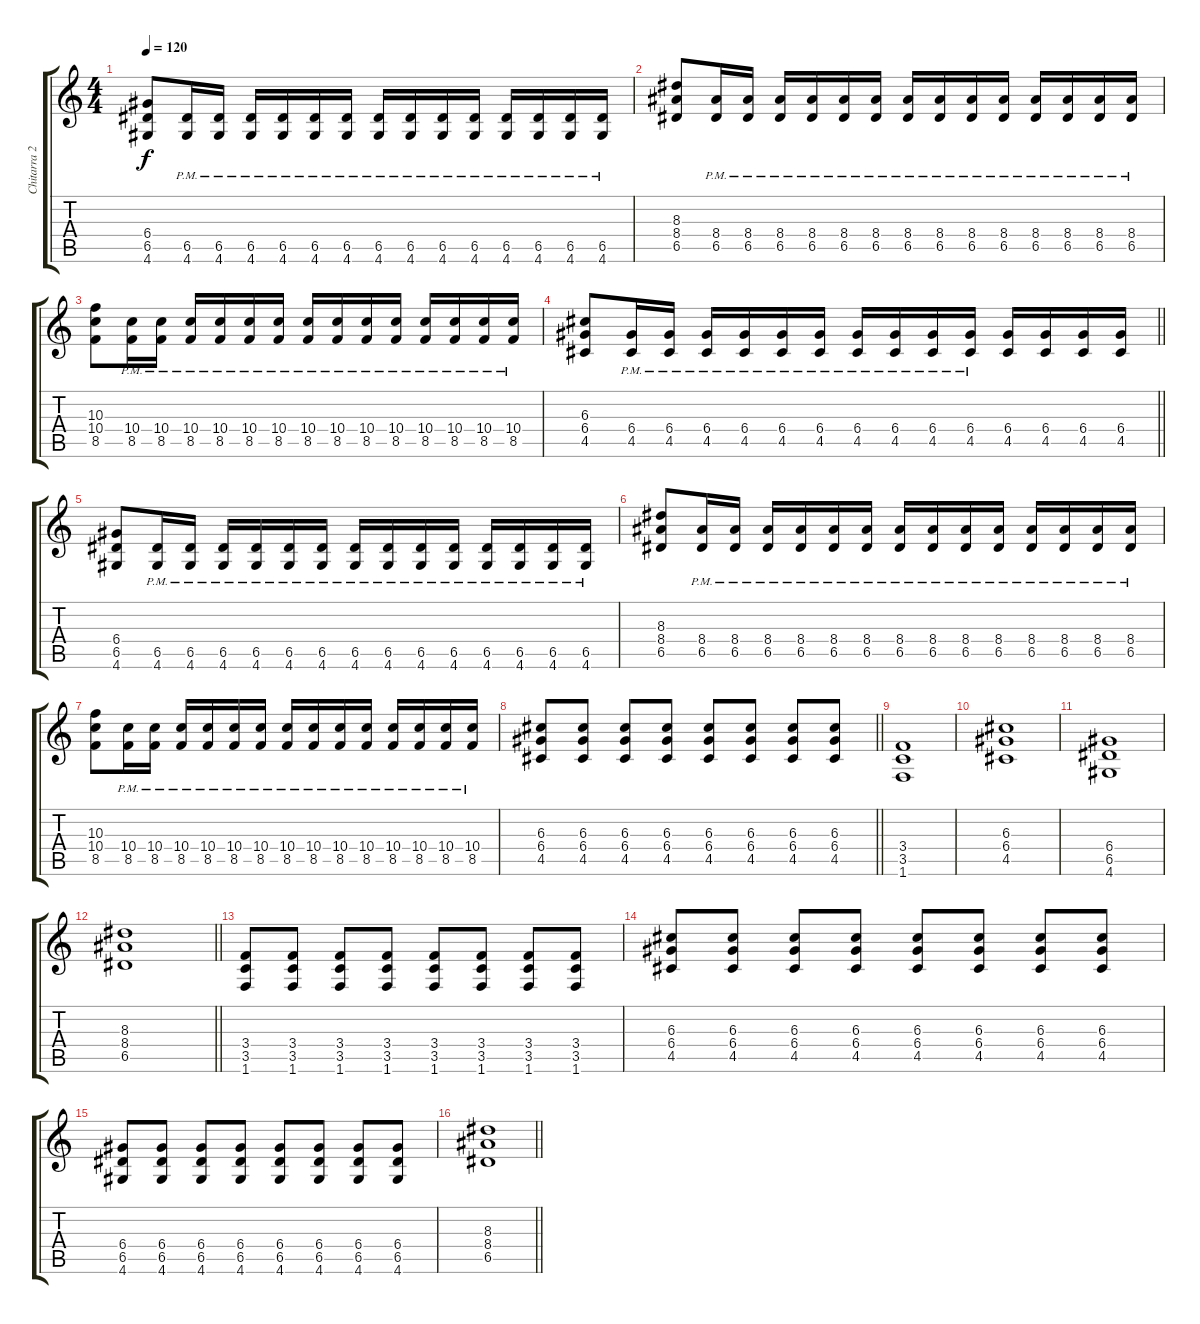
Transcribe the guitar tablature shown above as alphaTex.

\track ("Chitarra 2" "Chitarra 2") {instrument overdrivenguitar}
\staff {score tabs}
\tuning (E4 B3 G3 D3 A2 E2) {hide}
\ts (4 4)
\tempo 120
\clef g2
\ks c
(6.4 6.5 4.6).8{dy f} (6.5{pm} 4.6{pm}).16 (6.5{pm} 4.6{pm}).16 (6.5{pm} 4.6{pm}).16 (6.5{pm} 4.6{pm}).16 (6.5{pm} 4.6{pm}).16 (6.5{pm} 4.6{pm}).16 (6.5{pm} 4.6{pm}).16 (6.5{pm} 4.6{pm}).16 (6.5{pm} 4.6{pm}).16 (6.5{pm} 4.6{pm}).16 (6.5{pm} 4.6{pm}).16 (6.5{pm} 4.6{pm}).16 (6.5{pm} 4.6{pm}).16 (6.5{pm} 4.6{pm}).16 |
(8.3 8.4 6.5).8 (8.4{pm} 6.5{pm}).16 (8.4{pm} 6.5{pm}).16 (8.4{pm} 6.5{pm}).16 (8.4{pm} 6.5{pm}).16 (8.4{pm} 6.5{pm}).16 (8.4{pm} 6.5{pm}).16 (8.4{pm} 6.5{pm}).16 (8.4{pm} 6.5{pm}).16 (8.4{pm} 6.5{pm}).16 (8.4{pm} 6.5{pm}).16 (8.4{pm} 6.5{pm}).16 (8.4{pm} 6.5{pm}).16 (8.4{pm} 6.5{pm}).16 (8.4{pm} 6.5{pm}).16 |
(10.3 10.4 8.5).8 (10.4{pm} 8.5{pm}).16 (10.4{pm} 8.5{pm}).16 (10.4{pm} 8.5{pm}).16 (10.4{pm} 8.5{pm}).16 (10.4{pm} 8.5{pm}).16 (10.4{pm} 8.5{pm}).16 (10.4{pm} 8.5{pm}).16 (10.4{pm} 8.5{pm}).16 (10.4{pm} 8.5{pm}).16 (10.4{pm} 8.5{pm}).16 (10.4{pm} 8.5{pm}).16 (10.4{pm} 8.5{pm}).16 (10.4{pm} 8.5{pm}).16 (10.4{pm} 8.5{pm}).16 |
\barLineRight lightlight
(6.3 6.4 4.5).8 (6.4{pm} 4.5{pm}).16 (6.4{pm} 4.5{pm}).16 (6.4{pm} 4.5{pm}).16 (6.4{pm} 4.5{pm}).16 (6.4{pm} 4.5{pm}).16 (6.4{pm} 4.5{pm}).16 (6.4{pm} 4.5{pm}).16 (6.4{pm} 4.5{pm}).16 (6.4{pm} 4.5{pm}).16 (6.4{pm} 4.5{pm}).16 (6.4 4.5).16 (6.4 4.5).16 (6.4 4.5).16 (6.4 4.5).16 |
(6.4 6.5 4.6).8 (6.5{pm} 4.6{pm}).16 (6.5{pm} 4.6{pm}).16 (6.5{pm} 4.6{pm}).16 (6.5{pm} 4.6{pm}).16 (6.5{pm} 4.6{pm}).16 (6.5{pm} 4.6{pm}).16 (6.5{pm} 4.6{pm}).16 (6.5{pm} 4.6{pm}).16 (6.5{pm} 4.6{pm}).16 (6.5{pm} 4.6{pm}).16 (6.5{pm} 4.6{pm}).16 (6.5{pm} 4.6{pm}).16 (6.5{pm} 4.6{pm}).16 (6.5{pm} 4.6{pm}).16 |
(8.3 8.4 6.5).8 (8.4{pm} 6.5{pm}).16 (8.4{pm} 6.5{pm}).16 (8.4{pm} 6.5{pm}).16 (8.4{pm} 6.5{pm}).16 (8.4{pm} 6.5{pm}).16 (8.4{pm} 6.5{pm}).16 (8.4{pm} 6.5{pm}).16 (8.4{pm} 6.5{pm}).16 (8.4{pm} 6.5{pm}).16 (8.4{pm} 6.5{pm}).16 (8.4{pm} 6.5{pm}).16 (8.4{pm} 6.5{pm}).16 (8.4{pm} 6.5{pm}).16 (8.4{pm} 6.5{pm}).16 |
(10.3 10.4 8.5).8 (10.4{pm} 8.5{pm}).16 (10.4{pm} 8.5{pm}).16 (10.4{pm} 8.5{pm}).16 (10.4{pm} 8.5{pm}).16 (10.4{pm} 8.5{pm}).16 (10.4{pm} 8.5{pm}).16 (10.4{pm} 8.5{pm}).16 (10.4{pm} 8.5{pm}).16 (10.4{pm} 8.5{pm}).16 (10.4{pm} 8.5{pm}).16 (10.4{pm} 8.5{pm}).16 (10.4{pm} 8.5{pm}).16 (10.4{pm} 8.5{pm}).16 (10.4{pm} 8.5{pm}).16 |
\barLineRight lightlight
(6.3 6.4 4.5).8 (6.3 6.4 4.5).8 (6.3 6.4 4.5).8 (6.3 6.4 4.5).8 (6.3 6.4 4.5).8 (6.3 6.4 4.5).8 (6.3 6.4 4.5).8 (6.3 6.4 4.5).8 |
(3.4 3.5 1.6).1 |
(6.3 6.4 4.5).1 |
(6.4 6.5 4.6).1 |
\barLineRight lightlight
(8.3 8.4 6.5).1 |
(3.4 3.5 1.6).8 (3.4 3.5 1.6).8 (3.4 3.5 1.6).8 (3.4 3.5 1.6).8 (3.4 3.5 1.6).8 (3.4 3.5 1.6).8 (3.4 3.5 1.6).8 (3.4 3.5 1.6).8 |
(6.3 6.4 4.5).8 (6.3 6.4 4.5).8 (6.3 6.4 4.5).8 (6.3 6.4 4.5).8 (6.3 6.4 4.5).8 (6.3 6.4 4.5).8 (6.3 6.4 4.5).8 (6.3 6.4 4.5).8 |
(6.4 6.5 4.6).8 (6.4 6.5 4.6).8 (6.4 6.5 4.6).8 (6.4 6.5 4.6).8 (6.4 6.5 4.6).8 (6.4 6.5 4.6).8 (6.4 6.5 4.6).8 (6.4 6.5 4.6).8 |
\barLineRight lightlight
(8.3 8.4 6.5).1
